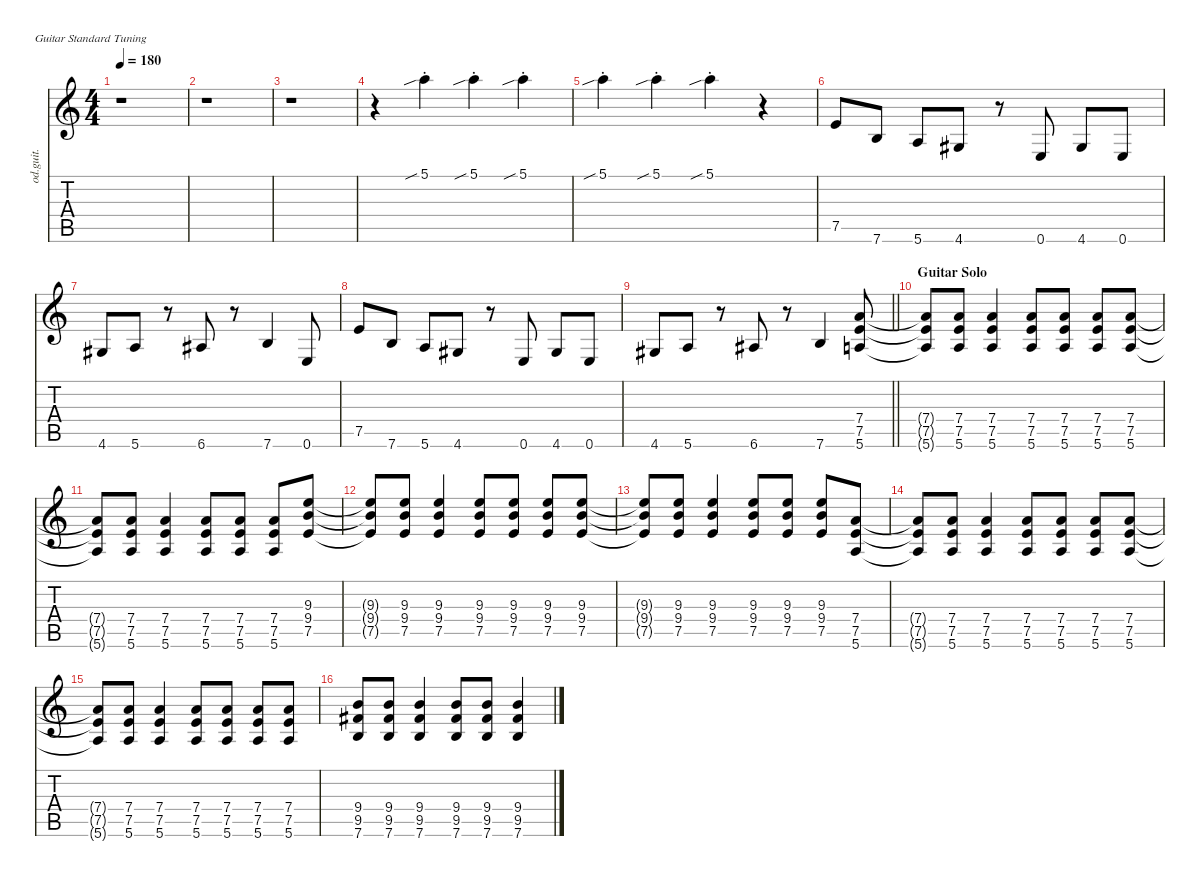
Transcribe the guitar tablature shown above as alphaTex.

\defaultSystemsLayout 4
\hideDynamics
\bracketExtendMode nobrackets
\otherSystemsTrackNameOrientation horizontal
\track ("Guitar: Yui Hirasawa" "od.guit.") {instrument overdrivenguitar}
\staff {score tabs}
\tuning (E4 B3 G3 D3 A2 E2)
\ts (4 4)
\tempo 180
\clef g2
\ks c
r.1{dy f} |
r.1 |
r.1 |
r.4 5.1{sib st}.4 5.1{sib st}.4{dy mf} 5.1{sib st}.4{dy mp} |
5.1{sib st}.4{dy p} 5.1{sib st}.4{dy pp} 5.1{sib st}.4{dy ppp} r.4 |
7.5.8{dy f} 7.6.8 5.6.8 4.6{acc #}.8 r.8 0.6.8 4.6{acc #}.8 0.6.8 |
4.6{acc #}.8 5.6.8 r.8 6.6{acc #}.8 r.8 7.6.4 0.6.8 |
7.5.8 7.6.8 5.6.8 4.6{acc #}.8 r.8 0.6.8 4.6{acc #}.8 0.6.8 |
\barLineRight lightlight
4.6{acc #}.8 5.6.8 r.8 6.6{acc #}.8 r.8 7.6.4 (7.4 7.5 5.6).8 |
\section ("" "Guitar Solo")
(7.4{t} 7.5{t} 5.6{t}).8 (7.4 7.5 5.6).8 (7.4 7.5 5.6).4 (7.4 7.5 5.6).8 (7.4 7.5 5.6).8 (7.4 7.5 5.6).8 (7.4 7.5 5.6).8 |
(7.4{t} 7.5{t} 5.6{t}).8 (7.4 7.5 5.6).8 (7.4 7.5 5.6).4 (7.4 7.5 5.6).8 (7.4 7.5 5.6).8 (7.4 7.5 5.6).8 (9.3 9.4 7.5).8 |
(9.3{t} 9.4{t} 7.5{t}).8 (9.3 9.4 7.5).8 (9.3 9.4 7.5).4 (9.3 9.4 7.5).8 (9.3 9.4 7.5).8 (9.3 9.4 7.5).8 (9.3 9.4 7.5).8 |
(9.3{t} 9.4{t} 7.5{t}).8 (9.3 9.4 7.5).8 (9.3 9.4 7.5).4 (9.3 9.4 7.5).8 (9.3 9.4 7.5).8 (9.3 9.4 7.5).8 (7.4 7.5 5.6).8 |
(7.4{t} 7.5{t} 5.6{t}).8 (7.4 7.5 5.6).8 (7.4 7.5 5.6).4 (7.4 7.5 5.6).8 (7.4 7.5 5.6).8 (7.4 7.5 5.6).8 (7.4 7.5 5.6).8 |
(7.4{t} 7.5{t} 5.6{t}).8 (7.4 7.5 5.6).8 (7.4 7.5 5.6).4 (7.4 7.5 5.6).8 (7.4 7.5 5.6).8 (7.4 7.5 5.6).8 (7.4 7.5 5.6).8 |
(9.4 9.5{acc #} 7.6).8 (9.4 9.5{acc #} 7.6).8 (9.4 9.5{acc #} 7.6).4 (9.4 9.5{acc #} 7.6).8 (9.4 9.5{acc #} 7.6).8 (9.4 9.5{acc #} 7.6).4
